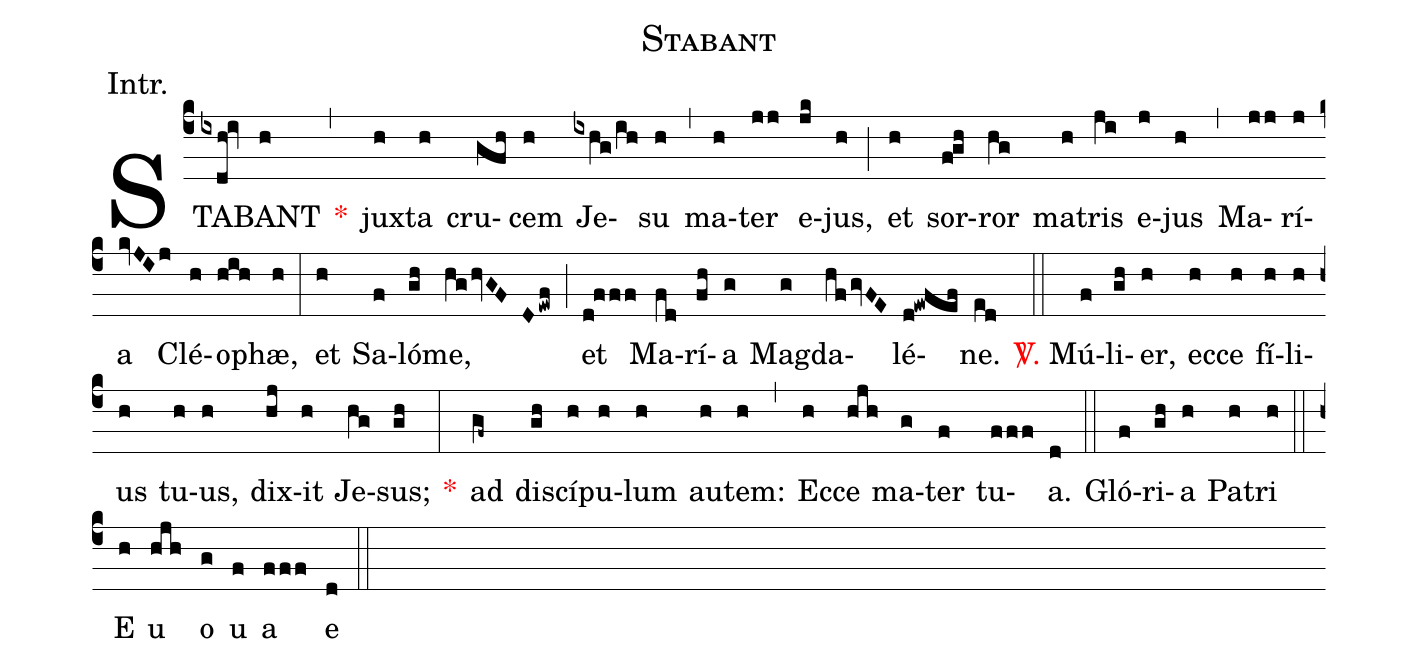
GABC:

name:Stabant;
annotation:Intr.;
mode:I.;
office-part:Introit;
%%
(c4) STA(ixdh!iv)BANT(h) <v>\red{*}</v>(,) jux(h)ta(h) cru(gfh)cem(h) Je(ixhg/ih)su(h) (,) ma(h)ter(jj) e(jk)jus,(h) (;) et(h) sor(f!gh)ror(hg) ma(h)tris(ji) e(j)jus(h) (,) Ma(jj)rí(j)a(kvJIj) Clé(h)o(hih)phæ,(h) (:) et(h) Sa(f)ló(gh)me,(hg/hvGF Dewf) (;) et(d!fff) Ma(fd)rí(fh)a(g) Mag(g)da(hfgvFE)lé(d!ewfef)ne.(ed) (::) <v>\red{\Vbar.}</v> Mú(f)li(gh)er,(h) ec(h)ce(h) fí(h)li(h)us(h) tu(h)us,(h) dix(hj)it(h) Je(hg)sus;(gh) <v>\red{*}</v>(:) ad(gf~) di(gh)scí(h)pu(h)lum(h) au(h)tem:(h) (,) Ec(h)ce(hjh) ma(g)ter(f) tu(fff)a.(d) (::) Gló(f)ri(gh)a(h) Pa(h)tri(h) (::) E(h) u(hjh) o(g) u(f) a(fff) e(d) (::)
